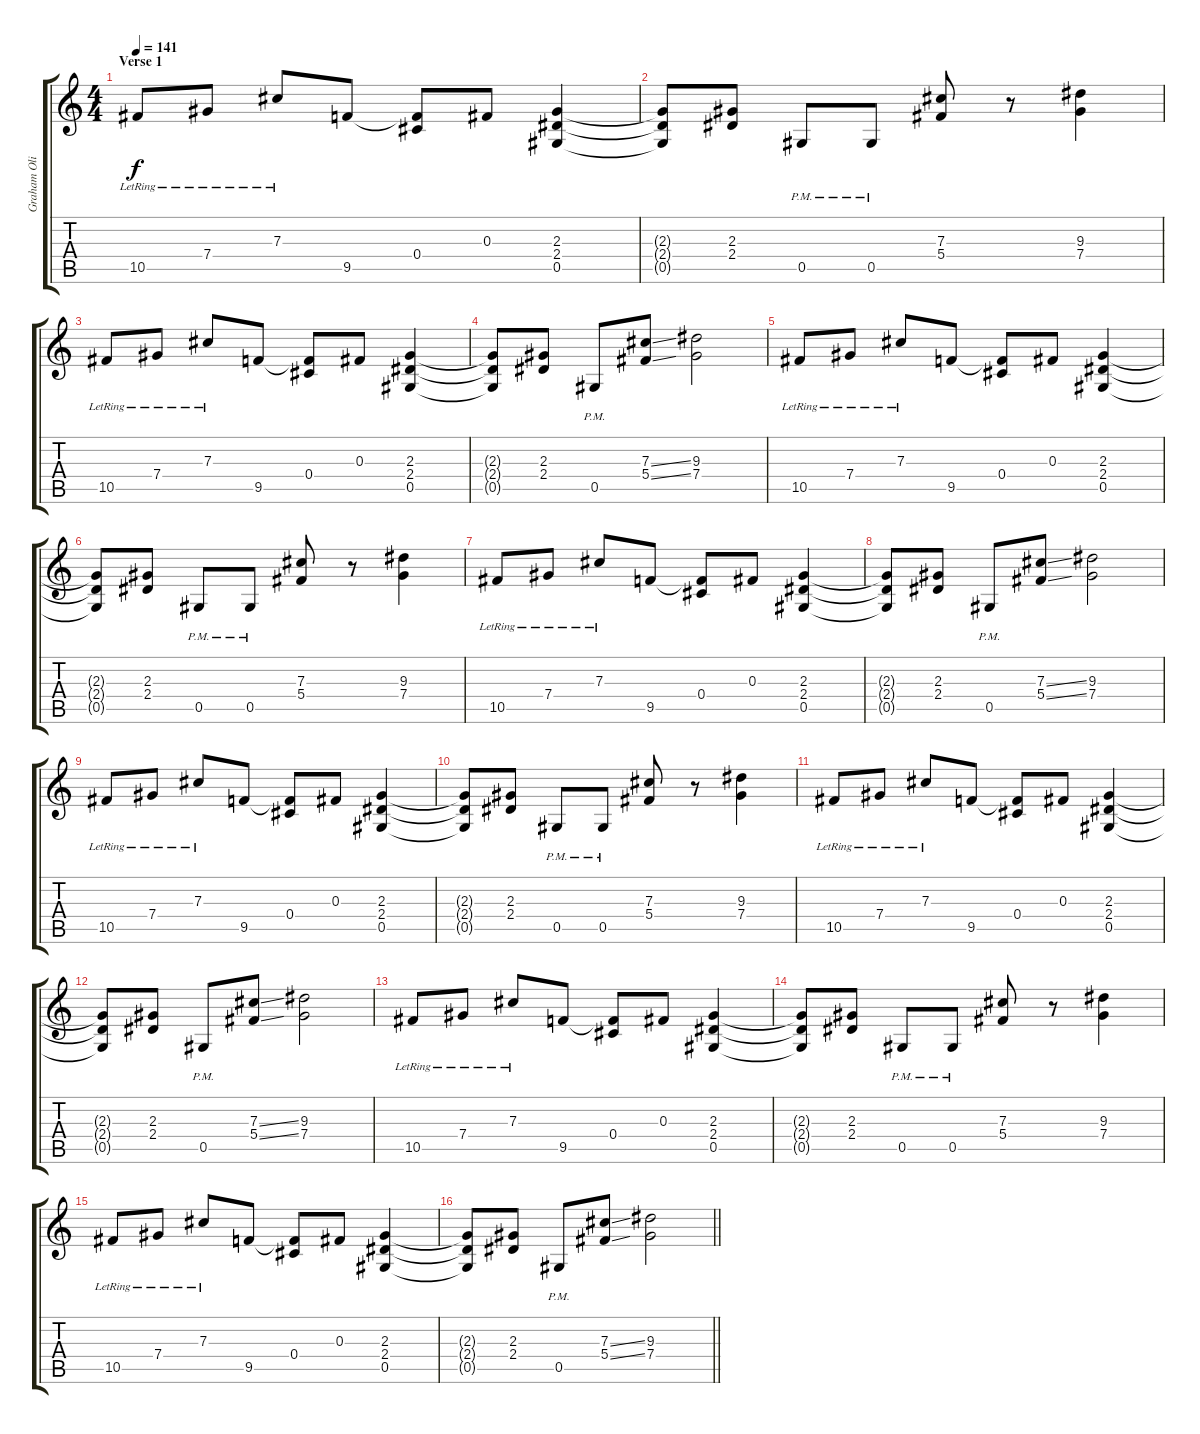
\track ("Graham Oliver" "Graham Oli") {instrument overdrivenguitar}
\staff {score tabs}
\tuning (Eb4 Bb3 Gb3 Db3 Ab2 Eb2) {hide}
\ts (4 4)
\section ("" "Verse 1")
\tempo 141
\clef g2
\ks c
10.5{lr}.8{dy f} 7.4{lr}.8 7.3{lr}.8 9.5.8 (0.4 9.5{t}).8 0.3.8 (2.3 2.4 0.5).4 |
(2.3{t} 2.4{t} 0.5{t}).8 (2.3 2.4).8 0.5{pm}.8 0.5{pm}.8 (7.3 5.4).8 r.8 (9.3 7.4).4 |
10.5{lr}.8 7.4{lr}.8 7.3{lr}.8 9.5.8 (0.4 9.5{t}).8 0.3.8 (2.3 2.4 0.5).4 |
(2.3{t} 2.4{t} 0.5{t}).8 (2.3 2.4).8 0.5{pm}.8 (7.3{ss} 5.4{ss}).8 (9.3 7.4).2 |
10.5{lr}.8 7.4{lr}.8 7.3{lr}.8 9.5.8 (0.4 9.5{t}).8 0.3.8 (2.3 2.4 0.5).4 |
(2.3{t} 2.4{t} 0.5{t}).8 (2.3 2.4).8 0.5{pm}.8 0.5{pm}.8 (7.3 5.4).8 r.8 (9.3 7.4).4 |
10.5{lr}.8 7.4{lr}.8 7.3{lr}.8 9.5.8 (0.4 9.5{t}).8 0.3.8 (2.3 2.4 0.5).4 |
(2.3{t} 2.4{t} 0.5{t}).8 (2.3 2.4).8 0.5{pm}.8 (7.3{ss} 5.4{ss}).8 (9.3 7.4).2 |
10.5{lr}.8 7.4{lr}.8 7.3{lr}.8 9.5.8 (0.4 9.5{t}).8 0.3.8 (2.3 2.4 0.5).4 |
(2.3{t} 2.4{t} 0.5{t}).8 (2.3 2.4).8 0.5{pm}.8 0.5{pm}.8 (7.3 5.4).8 r.8 (9.3 7.4).4 |
10.5{lr}.8 7.4{lr}.8 7.3{lr}.8 9.5.8 (0.4 9.5{t}).8 0.3.8 (2.3 2.4 0.5).4 |
(2.3{t} 2.4{t} 0.5{t}).8 (2.3 2.4).8 0.5{pm}.8 (7.3{ss} 5.4{ss}).8 (9.3 7.4).2 |
10.5{lr}.8 7.4{lr}.8 7.3{lr}.8 9.5.8 (0.4 9.5{t}).8 0.3.8 (2.3 2.4 0.5).4 |
(2.3{t} 2.4{t} 0.5{t}).8 (2.3 2.4).8 0.5{pm}.8 0.5{pm}.8 (7.3 5.4).8 r.8 (9.3 7.4).4 |
10.5{lr}.8 7.4{lr}.8 7.3{lr}.8 9.5.8 (0.4 9.5{t}).8 0.3.8 (2.3 2.4 0.5).4 |
\barLineRight lightlight
(2.3{t} 2.4{t} 0.5{t}).8 (2.3 2.4).8 0.5{pm}.8 (7.3{ss} 5.4{ss}).8 (9.3 7.4).2
